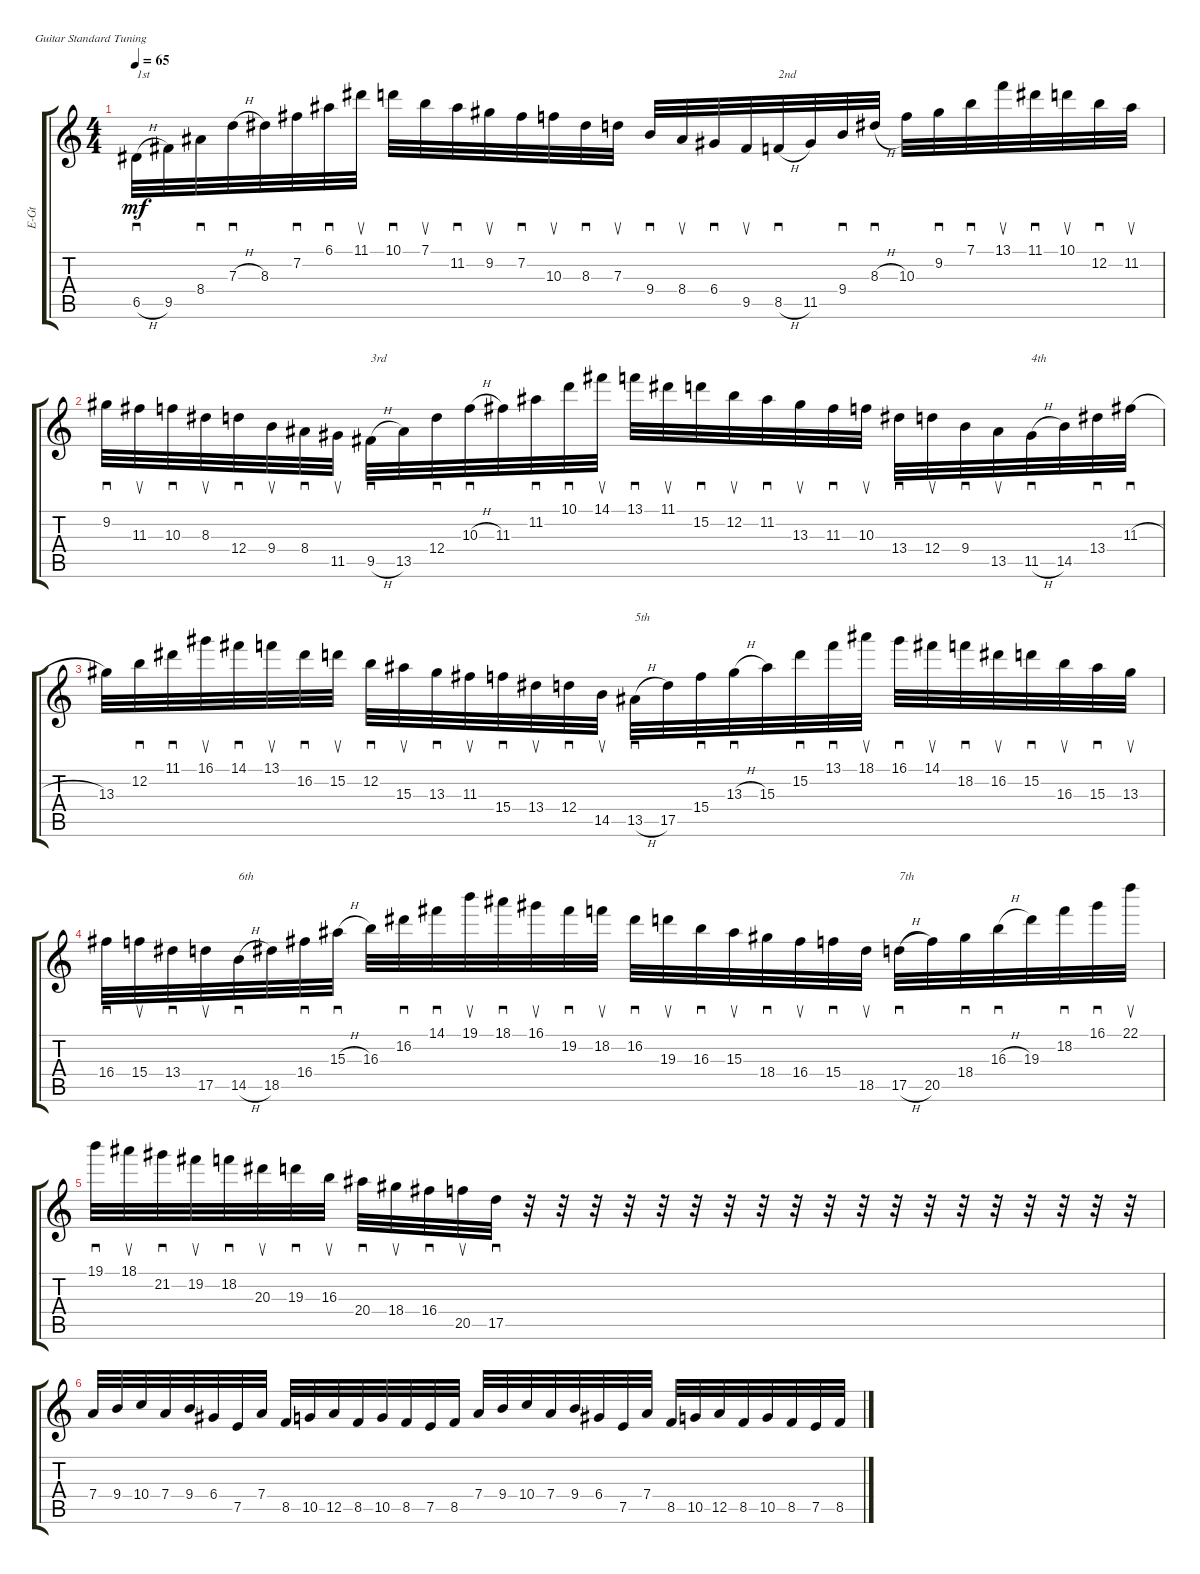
\defaultSystemsLayout 4
\bracketExtendMode groupsimilarinstruments
\otherSystemsTrackNameOrientation horizontal
\track ("Electric Guitar" "E-Gt") {instrument overdrivenguitar}
\staff {score tabs}
\tuning (E4 B3 G3 D3 A2 E2)
\ts (4 4)
\tempo 65
\clef g2
\ks c
6.5{h acc #}.32{sd txt "1st" dy mf instrument overdrivenguitar beam Down} 9.5{acc #}.32{beam Down} 8.4{acc #}.32{sd beam Down} 7.3{h}.32{sd beam Down} 8.3{acc #}.32{beam Down} 7.2{acc #}.32{sd beam Down} 6.1{acc #}.32{sd beam Down} 11.1{acc #}.32{su beam Down} 10.1.32{sd beam Down} 7.1.32{su beam Down} 11.2{acc #}.32{sd beam Down} 9.2{acc #}.32{su beam Down} 7.2{acc #}.32{sd beam Down} 10.3.32{su beam Down} 8.3{acc #}.32{sd beam Down} 7.3.32{su beam Down} 9.4.32{sd beam Up} 8.4{acc #}.32{su beam Up} 6.4{acc #}.32{sd beam Up} 9.5{acc #}.32{su beam Up} 8.5{h}.32{sd txt "2nd" beam Up} 11.5{acc #}.32{beam Up} 9.4.32{sd beam Up} 8.3{h acc #}.32{sd beam Up} 10.3.32{beam Down} 9.2{acc #}.32{sd beam Down} 7.1.32{sd beam Down} 13.1.32{su beam Down} 11.1{acc #}.32{sd beam Down} 10.1.32{su beam Down} 12.2.32{sd beam Down} 11.2{acc #}.32{su beam Down} |
9.2{acc #}.32{sd beam Down} 11.3{acc #}.32{su beam Down} 10.3.32{sd beam Down} 8.3{acc #}.32{su beam Down} 12.4.32{sd beam Down} 9.4.32{su beam Down} 8.4{acc #}.32{sd beam Down} 11.5{acc #}.32{su beam Down} 9.5{h acc #}.32{sd txt "3rd" beam Down} 13.5{acc #}.32{beam Down} 12.4.32{sd beam Down} 10.3{h}.32{sd beam Down} 11.3{acc #}.32{beam Down} 11.2{acc #}.32{sd beam Down} 10.1.32{sd beam Down} 14.1{acc #}.32{su beam Down} 13.1.32{sd beam Down} 11.1{acc #}.32{su beam Down} 15.2.32{sd beam Down} 12.2.32{su beam Down} 11.2{acc #}.32{sd beam Down} 13.3{acc #}.32{su beam Down} 11.3{acc #}.32{sd beam Down} 10.3.32{su beam Down} 13.4{acc #}.32{sd beam Down} 12.4.32{su beam Down} 9.4.32{sd beam Down} 13.5{acc #}.32{su beam Down} 11.5{h acc #}.32{sd txt "4th" beam Down} 14.5.32{beam Down} 13.4{acc #}.32{sd beam Down} 11.3{h acc #}.32{sd beam Down} |
13.3{acc #}.32{beam Down} 12.2.32{sd beam Down} 11.1{acc #}.32{sd beam Down} 16.1{acc #}.32{su beam Down} 14.1{acc #}.32{sd beam Down} 13.1.32{su beam Down} 16.2{acc #}.32{sd beam Down} 15.2.32{su beam Down} 12.2.32{sd beam Down} 15.3{acc #}.32{su beam Down} 13.3{acc #}.32{sd beam Down} 11.3{acc #}.32{su beam Down} 15.4.32{sd beam Down} 13.4{acc #}.32{su beam Down} 12.4.32{sd beam Down} 14.5.32{su beam Down} 13.5{h acc #}.32{sd txt "5th" beam Down} 17.5.32{beam Down} 15.4.32{sd beam Down} 13.3{h acc #}.32{sd beam Down} 15.3{acc #}.32{beam Down} 15.2.32{sd beam Down} 13.1.32{sd beam Down} 18.1{acc #}.32{su beam Down} 16.1{acc #}.32{sd beam Down} 14.1{acc #}.32{su beam Down} 18.2.32{sd beam Down} 16.2{acc #}.32{su beam Down} 15.2.32{sd beam Down} 16.3.32{su beam Down} 15.3{acc #}.32{sd beam Down} 13.3{acc #}.32{su beam Down} |
16.4{acc #}.32{sd beam Down} 15.4.32{su beam Down} 13.4{acc #}.32{sd beam Down} 17.5.32{su beam Down} 14.5{h}.32{sd txt "6th" beam Down} 18.5{acc #}.32{beam Down} 16.4{acc #}.32{sd beam Down} 15.3{h acc #}.32{sd beam Down} 16.3.32{beam Down} 16.2{acc #}.32{sd beam Down} 14.1{acc #}.32{sd beam Down} 19.1.32{su beam Down} 18.1{acc #}.32{sd beam Down} 16.1{acc #}.32{su beam Down} 19.2{acc #}.32{sd beam Down} 18.2.32{su beam Down} 16.2{acc #}.32{sd beam Down} 19.3.32{su beam Down} 16.3.32{sd beam Down} 15.3{acc #}.32{su beam Down} 18.4{acc #}.32{sd beam Down} 16.4{acc #}.32{su beam Down} 15.4.32{sd beam Down} 18.5{acc #}.32{su beam Down} 17.5{h}.32{sd txt "7th" legatoorigin beam Down} 20.5.32{beam Down} 18.4{acc #}.32{sd beam Down} 16.3{h}.32{sd beam Down} 19.3.32{beam Down} 18.2.32{sd beam Down} 16.1{acc #}.32{sd beam Down} 22.1.32{su beam Down} |
19.1.32{sd beam Down} 18.1{acc #}.32{su beam Down} 21.2{acc #}.32{sd beam Down} 19.2{acc #}.32{su beam Down} 18.2.32{sd beam Down} 20.3{acc #}.32{su beam Down} 19.3.32{sd beam Down} 16.3.32{su beam Down} 20.4{acc #}.32{sd beam Down} 18.4{acc #}.32{su beam Down} 16.4{acc #}.32{sd beam Down} 20.5.32{su beam Down} 17.5.32{sd beam Down} r.32{beam Down} r.32{beam Down} r.32{beam Down} r.32{beam Down} r.32{beam Down} r.32{beam Down} r.32{beam Down} r.32{beam Down} r.32{beam Down} r.32{beam Down} r.32{beam Down} r.32{beam Down} r.32{beam Down} r.32{beam Down} r.32{beam Down} r.32{beam Down} r.32{beam Down} r.32{beam Down} r.32{beam Down} |
7.4.32{beam Up} 9.4.32{beam Up} 10.4.32{beam Up} 7.4.32{beam Up} 9.4.32{beam Up} 6.4{acc #}.32{beam Up} 7.5.32{beam Up} 7.4.32{beam Up} 8.5.32{beam Up} 10.5.32{beam Up} 12.5.32{beam Up} 8.5.32{beam Up} 10.5.32{beam Up} 8.5.32{beam Up} 7.5.32{beam Up} 8.5.32{beam Up} 7.4.32{beam Up} 9.4.32{beam Up} 10.4.32{beam Up} 7.4.32{beam Up} 9.4.32{beam Up} 6.4{acc #}.32{beam Up} 7.5.32{beam Up} 7.4.32{beam Up} 8.5.32{beam Up} 10.5.32{beam Up} 12.5.32{beam Up} 8.5.32{beam Up} 10.5.32{beam Up} 8.5.32{beam Up} 7.5.32{beam Up} 8.5.32{beam Up}
